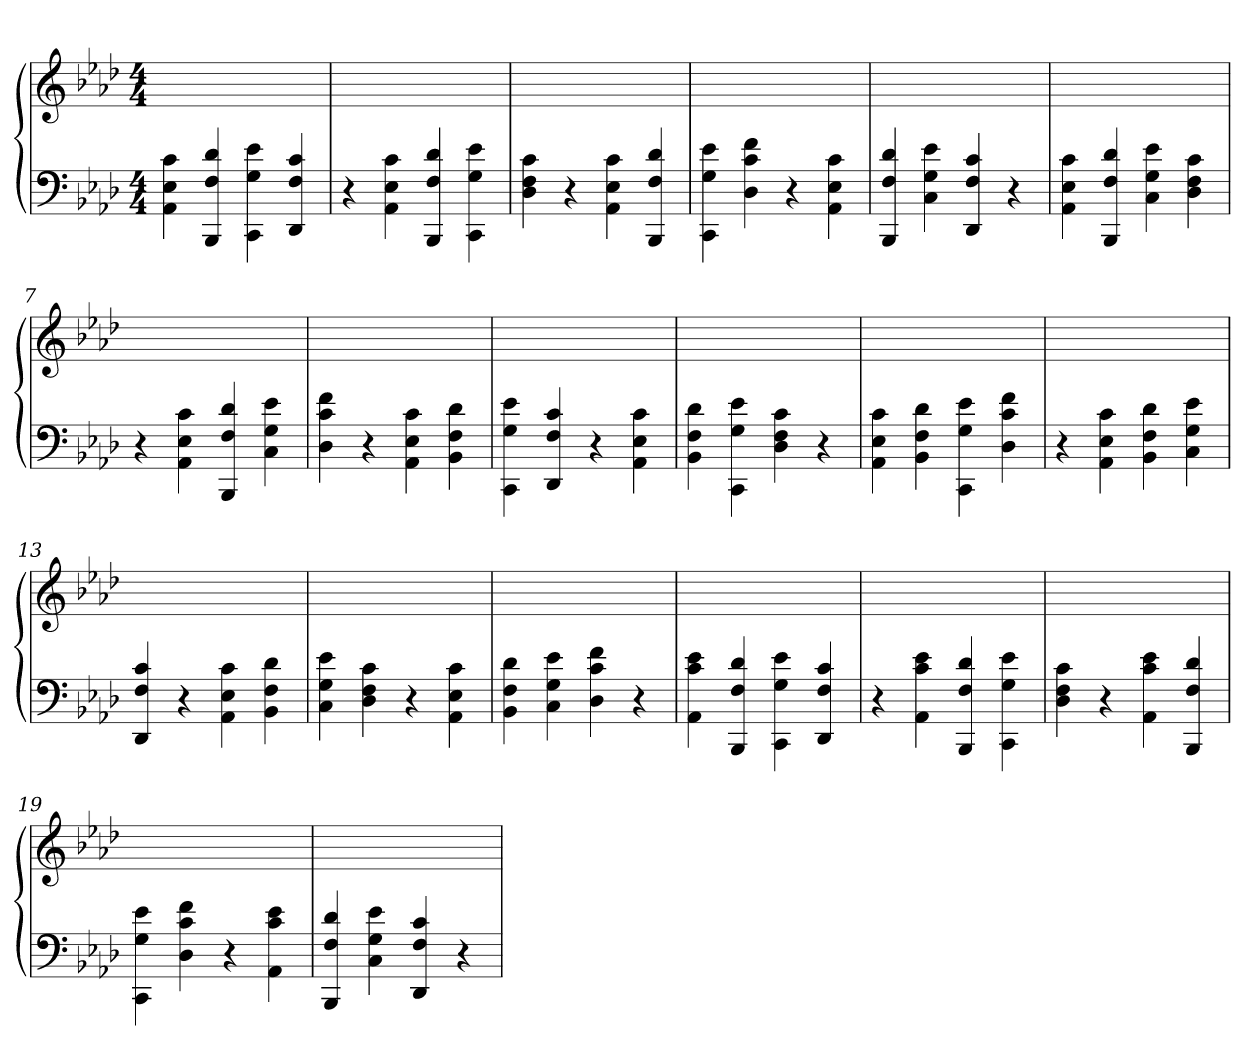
**kern	**kern
*part2	*part1
*staff2	*staff1
*clefF4	*clefG2
*k[b-e-a-d-]	*k[b-e-a-d-]
*A-:	*A-:
*M4/4	*M4/4
*MM60	*MM60
=1	=1
4AA- 4E- 4c	1ryy
4BBB- 4F 4d-	.
4CC 4G 4e-	.
4DD- 4F 4c	.
=2	=2
4r	1ryy
4AA- 4E- 4c	.
4BBB- 4F 4d-	.
4CC 4G 4e-	.
=3	=3
4D- 4F 4c	1ryy
4r	.
4AA- 4E- 4c	.
4BBB- 4F 4d-	.
=4	=4
4CC 4G 4e-	1ryy
4D- 4c 4f	.
4r	.
4AA- 4E- 4c	.
=5	=5
4BBB- 4F 4d-	1ryy
4C 4G 4e-	.
4DD- 4F 4c	.
4r	.
=6	=6
4AA- 4E- 4c	1ryy
4BBB- 4F 4d-	.
4C 4G 4e-	.
4D- 4F 4c	.
=7	=7
4r	1ryy
4AA- 4E- 4c	.
4BBB- 4F 4d-	.
4C 4G 4e-	.
=8	=8
4D- 4c 4f	1ryy
4r	.
4AA- 4E- 4c	.
4BB- 4F 4d-	.
=9	=9
4CC 4G 4e-	1ryy
4DD- 4F 4c	.
4r	.
4AA- 4E- 4c	.
=10	=10
4BB- 4F 4d-	1ryy
4CC 4G 4e-	.
4D- 4F 4c	.
4r	.
=11	=11
4AA- 4E- 4c	1ryy
4BB- 4F 4d-	.
4CC 4G 4e-	.
4D- 4c 4f	.
=12	=12
4r	1ryy
4AA- 4E- 4c	.
4BB- 4F 4d-	.
4C 4G 4e-	.
=13	=13
4DD- 4F 4c	1ryy
4r	.
4AA- 4E- 4c	.
4BB- 4F 4d-	.
=14	=14
4C 4G 4e-	1ryy
4D- 4F 4c	.
4r	.
4AA- 4E- 4c	.
=15	=15
4BB- 4F 4d-	1ryy
4C 4G 4e-	.
4D- 4c 4f	.
4r	.
=16	=16
4AA- 4c 4e-	1ryy
4BBB- 4F 4d-	.
4CC 4G 4e-	.
4DD- 4F 4c	.
=17	=17
4r	1ryy
4AA- 4c 4e-	.
4BBB- 4F 4d-	.
4CC 4G 4e-	.
=18	=18
4D- 4F 4c	1ryy
4r	.
4AA- 4c 4e-	.
4BBB- 4F 4d-	.
=19	=19
4CC 4G 4e-	1ryy
4D- 4c 4f	.
4r	.
4AA- 4c 4e-	.
=20	=20
4BBB- 4F 4d-	1ryy
4C 4G 4e-	.
4DD- 4F 4c	.
4r	.
=	=
*-	*-
